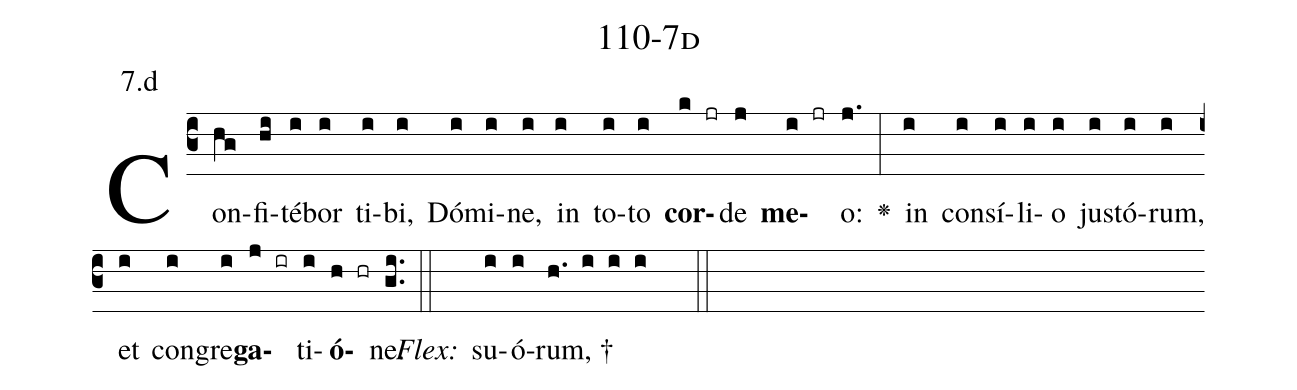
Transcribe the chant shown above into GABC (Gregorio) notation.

name: 110-7d;
annotation: 7.d;
%%
(c3)Con(hg)fi(hi)té(i)bor(i) ti(i)bi,(i) Dó(i)mi(i)ne,(i) in(i) to(i)to(i) <b>cor</b>(k jr)de(j) <b>me</b>(i jr)o:(j.) <v>\greheightstar</v>(:) in(i) con(i)sí(i)li(i)o(i) jus(i)tó(i)rum,(i) et(i) con(i)gre(i)<b>ga</b>(j ir)ti(i)<b>ó</b>(h hr)ne.(gi..) (::)
<i>Flex:</i>()  su(i)ó(i)rum, †(h. i i i  ::)

%E(i) u(i) o(j) u(i) a(h) e.(gi..) (::)
